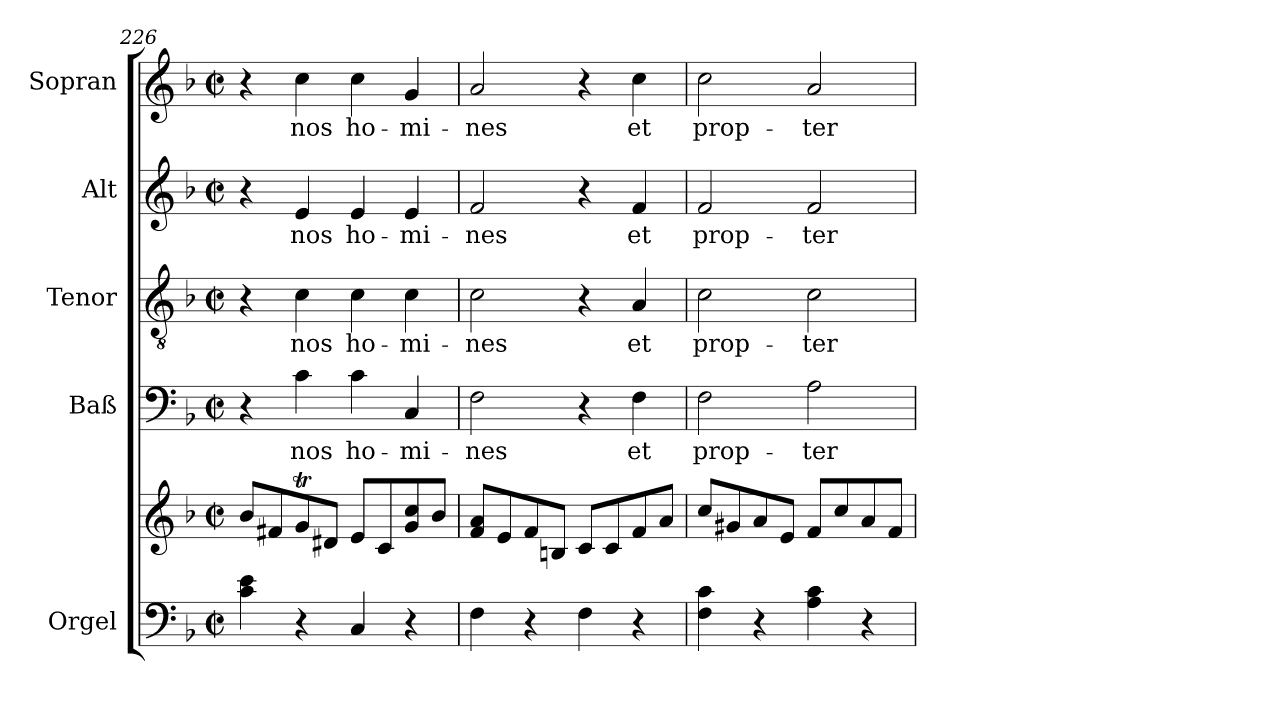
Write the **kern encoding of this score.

**kern	**kern	**kern	**text	**kern	**text	**kern	**text	**kern	**text
*part5	*part5	*part4	*part4	*part3	*part3	*part2	*part2	*part1	*part1
*staff6	*staff5	*staff4	*staff4	*staff3	*staff3	*staff2	*staff2	*staff1	*staff1
*I"Orgel	*	*I"Baß	*	*I"Tenor	*	*I"Alt	*	*I"Sopran	*
*clefF4	*clefG2	*clefF4	*	*clefGv2	*	*clefG2	*	*clefG2	*
*k[b-]	*k[b-]	*k[b-]	*	*k[b-]	*	*k[b-]	*	*k[b-]	*
*F:	*F:	*F:	*	*F:	*	*F:	*	*F:	*
*M2/2	*M2/2	*M2/2	*	*M2/2	*	*M2/2	*	*M2/2	*
*met(c|)	*met(c|)	*met(c|)	*	*met(c|)	*	*met(c|)	*	*met(c|)	*
=226	=226	=226	=226	=226	=226	=226	=226	=226	=226
4c\ 4e\	8b-/L	4r	.	4r	.	4r	.	4r	.
.	8f#X/	.	.	.	.	.	.	.	.
!	!	!	!LO:LY:b	!	!LO:LY:b	!	!LO:LY:b	!	!LO:LY:b
4r	8gT/	4c\	nos	4c\	nos	4e/	nos	4cc\	nos
.	8d#X/J	.	.	.	.	.	.	.	.
!	!	!	!LO:LY:b	!	!LO:LY:b	!	!LO:LY:b	!	!LO:LY:b
4C/	8e/L	4c\	ho-	4c\	ho-	4e/	ho-	4cc\	ho-
.	8c/	.	.	.	.	.	.	.	.
!	!	!	!LO:LY:b	!	!LO:LY:b	!	!LO:LY:b	!	!LO:LY:b
4r	8g/ 8cc/	4C/	-mi-	4c\	-mi-	4e/	-mi-	4g/	-mi-
.	8b-/J	.	.	.	.	.	.	.	.
=227	=227	=227	=227	=227	=227	=227	=227	=227	=227
!	!	!	!LO:LY:b	!	!LO:LY:b	!	!LO:LY:b	!	!LO:LY:b
4F\	8f/ 8a/L	2F\	-nes	2c\	-nes	2f/	-nes	2a/	-nes
.	8e/	.	.	.	.	.	.	.	.
4r	8f/	.	.	.	.	.	.	.	.
.	8Bn/J	.	.	.	.	.	.	.	.
4F\	8c/L	4r	.	4r	.	4r	.	4r	.
.	8c/	.	.	.	.	.	.	.	.
!	!	!	!LO:LY:b	!	!LO:LY:b	!	!LO:LY:b	!	!LO:LY:b
4r	8f/	4F\	et	4A/	et	4f/	et	4cc\	et
.	8a/J	.	.	.	.	.	.	.	.
!!LO:LB:g=z
=228	=228	=228	=228	=228	=228	=228	=228	=228	=228
!	!	!	!LO:LY:b	!	!LO:LY:b	!	!LO:LY:b	!	!LO:LY:b
4F\ 4c\	8cc/L	2F\	prop-	2c\	prop-	2f/	prop-	2cc\	prop-
.	8g#X/	.	.	.	.	.	.	.	.
4r	8a/	.	.	.	.	.	.	.	.
.	8e/J	.	.	.	.	.	.	.	.
!	!	!	!LO:LY:b	!	!LO:LY:b	!	!LO:LY:b	!	!LO:LY:b
4A\ 4c\	8f/L	2A\	-ter	2c\	-ter	2f/	-ter	2a/	-ter
.	8cc/	.	.	.	.	.	.	.	.
4r	8a/	.	.	.	.	.	.	.	.
.	8f/J	.	.	.	.	.	.	.	.
=	=	=	=	=	=	=	=	=	=
*-	*-	*-	*-	*-	*-	*-	*-	*-	*-
